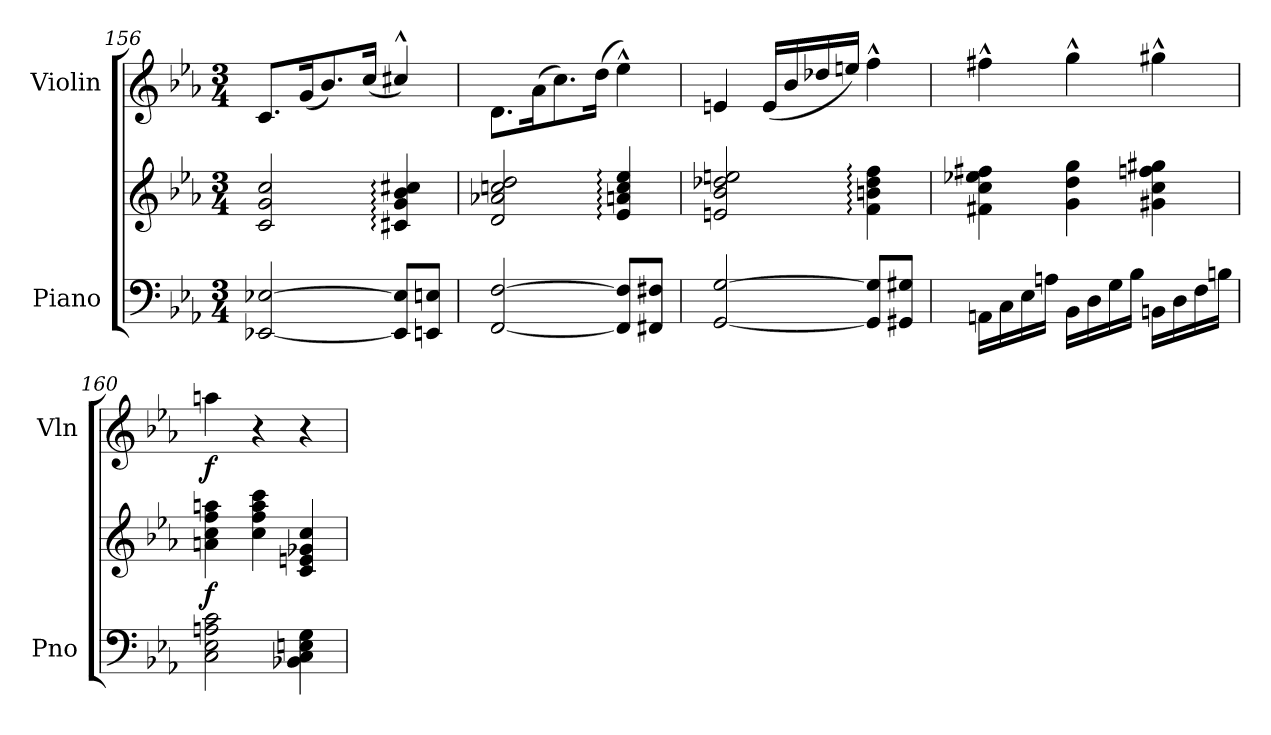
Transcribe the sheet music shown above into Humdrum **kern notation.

**kern	**kern	**dynam	**kern	**dynam
*part2	*part2	*part2	*part1	*part1
*staff3	*staff2	*staff2/3	*staff1	*staff1
*I"Piano	*	*	*I"Violin	*
*I'Pno	*	*	*I'Vln	*
*clefF4	*clefG2	*	*clefG2	*
*k[b-e-a-]	*k[b-e-a-]	*	*k[b-e-a-]	*
*M3/4	*M3/4	*	*M3/4	*
=156	=156	=156	=156	=156
[2EE-X/ [2E-X/	2c/ 2g/ 2cc/	.	8.c/L	.
.	.	.	(<16g/K	.
.	.	.	8.b-/)	.
.	.	.	(<16cc/Jk	.
8EE-/] 8E-/]L	4c#X/: 4g/: 4b-/: 4cc#X/:	.	4cc#X^^/)	.
8EEn/ 8En/J	.	.	.	.
=157	=157	=157	=157	=157
[2FF/ [2F/	2d/ 2a-X/ 2ccn/ 2dd/	.	8.d\L	.
.	.	.	(>16a-\K	.
.	.	.	8.cc\)	.
.	.	.	(>16dd\Jk	.
8FF/] 8F/]L	4e-/: 4an/: 4cc/: 4ee-/:	.	4ee-^^\)	.
8FF#X/ 8F#X/J	.	.	.	.
=158	=158	=158	=158	=158
[2GG/ [2G/	2en/ 2b-/ 2dd-X/ 2een/	.	4en/	.
.	.	.	(<16e/LL	.
.	.	.	16b-/	.
.	.	.	16dd-X/	.
.	.	.	16een/JJ)	.
8GG/] 8G/]L	4f\: 4bn\: 4dd-\: 4ff\:	.	4ff^^\	.
8GG#X/ 8G#X/J	.	.	.	.
!!LO:PB:g=z
=159	=159	=159	=159	=159
16AAn\LL	4f#X\ 4cc\ 4ee-X\ 4ff#X\	.	4ff#X^^\	.
16C\	.	.	.	.
16E-\	.	.	.	.
16An\JJ	.	.	.	.
16BB-\LL	4g\ 4dd\ 4gg\	.	4gg^^\	.
16D\	.	.	.	.
16G\	.	.	.	.
16B-\JJ	.	.	.	.
16BBn\LL	4g#X\ 4cc\ 4ffn\ 4gg#X\	.	4gg#X^^\	.
16D\	.	.	.	.
16F\	.	.	.	.
16Bn\JJ	.	.	.	.
=160	=160	=160	=160	=160
!	!	!LO:DY:b	!	!LO:DY:b
2C\ 2E-\ 2An\ 2c\	4an\ 4cc\ 4ff\ 4aan\	f	4aan\	f
.	4cc\ 4ff\ 4aa\ 4ccc\	.	4r	.
4BB-X\ 4C\ 4En\ 4G\	4c/ 4en/ 4g-X/ 4cc/	.	4r	.
=	=	=	=	=
*-	*-	*-	*-	*-
